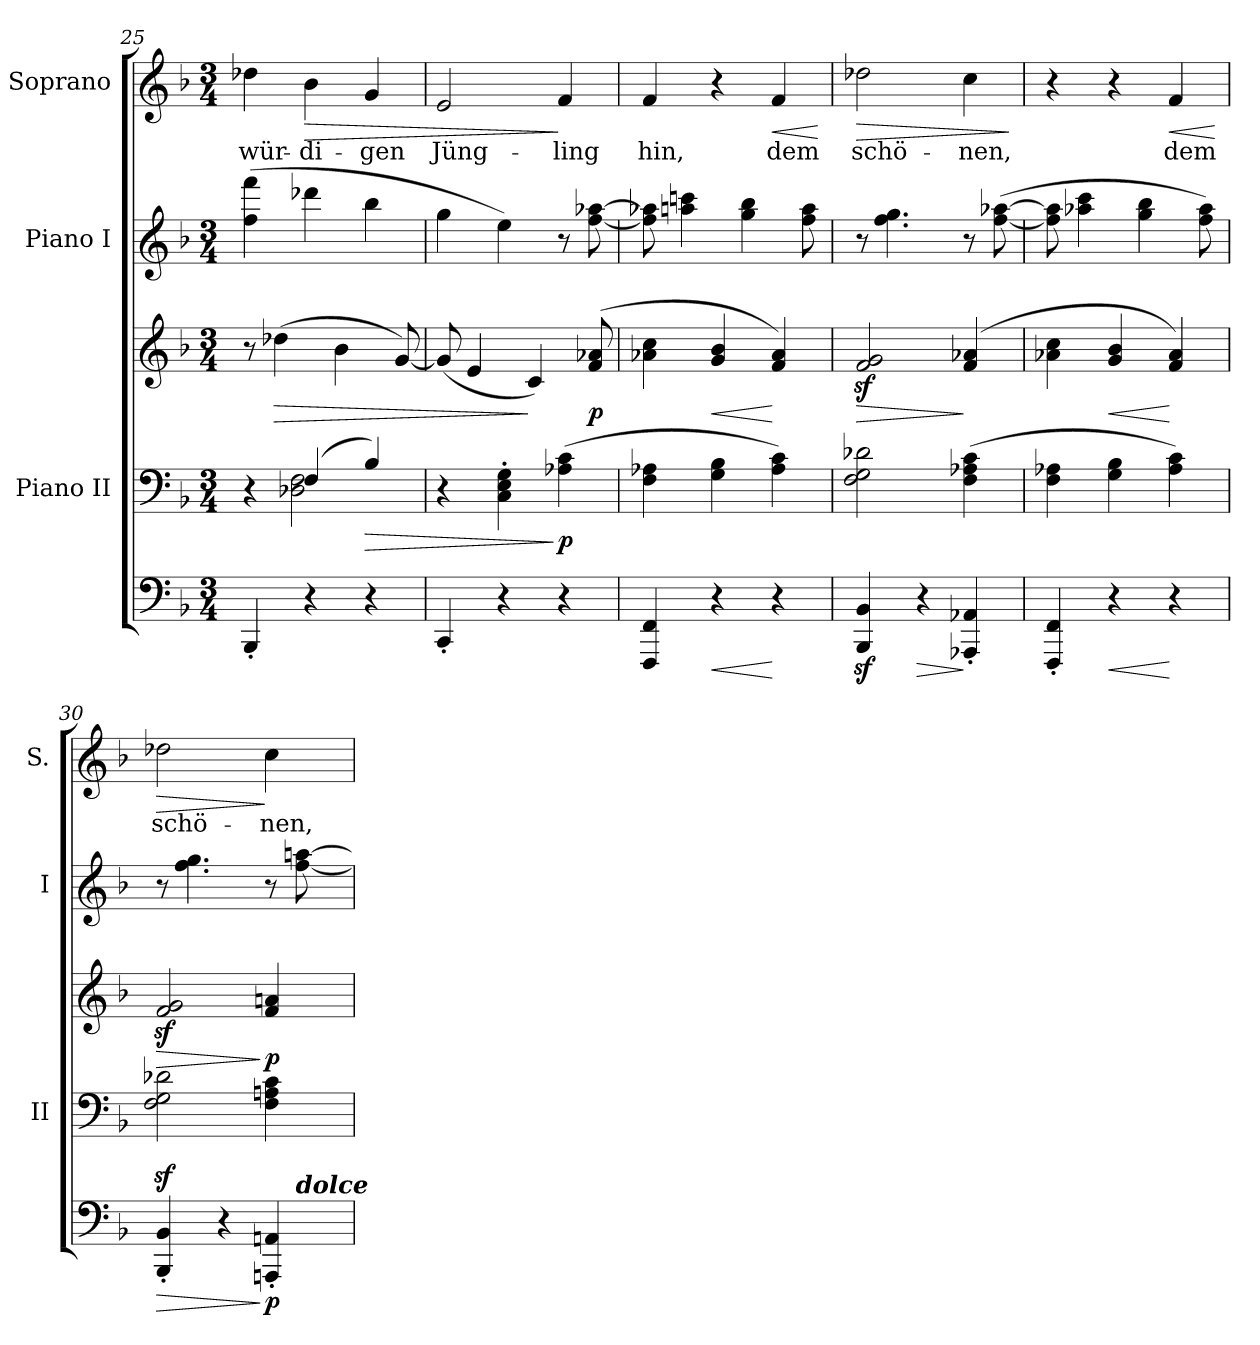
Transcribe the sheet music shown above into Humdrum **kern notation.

**kern	**dynam	**kern	**dynam	**kern	**dynam	**kern	**kern	**text	**dynam
*part5	*part5	*part4	*part4	*part3	*part3	*part2	*part1	*part1	*part1
*staff5	*staff5	*staff4	*staff4	*staff3	*staff3	*staff2	*staff1	*staff1	*staff1
*	*	*I"Piano II	*	*	*	*I"Piano I	*I"Soprano	*	*
*	*	*I'II	*	*	*	*I'I	*I'S.	*	*
*clefF4	*	*clefF4	*	*clefG2	*	*clefG2	*clefG2	*	*
*k[b-]	*	*k[b-]	*	*k[b-]	*	*k[b-]	*k[b-]	*	*
*F:	*	*F:	*	*F:	*	*F:	*F:	*	*
*M3/4	*	*M3/4	*	*M3/4	*	*M3/4	*M3/4	*	*
=25	=25	=25	=25	=25	=25	=25	=25	=25	=25
*	*	*^	*	*	*	*^	*	*	*
!	!	!	!	!	!	!	!	!	!	!LO:LY:b:color=#000000	!
4BBB-'i/	.	4r	4ryy	.	8r	.	(4ffi\ 4fffi	4ryy	4dd-Xi\	-wür-	.
!	!	!	!	!	!	!LO:HP:b	!	!	!	!	!
.	.	.	.	.	(4dd-Xi\	>	.	.	.	.	.
!	!	!	!	!	!	!	!	!	!	!LO:LY:b:color=#000000	!LO:HP:b
4r	.	(4Fi/	2D-Xi\ 2Fi	.	.	.	4ddd-Xi\	4ryy	4b-i\	-di-	>
.	.	.	.	.	4b-i\	.	.	.	.	.	.
!	!	!	!	!LO:HP:b	!	!	!	!	!	!	!
!	!	!	!	!	!	!	!	!	!	!LO:LY:b:color=#000000	!
4r	.	4B-i/)	.	>	.	.	4bb-i\	4ryy	4gi/	-gen	.
.	.	.	.	.	[8gi/)	.	.	.	.	.	.
*	*	*v	*v	*	*	*	*v	*v	*	*	*
=26	=26	=26	=26	=26	=26	=26	=26	=26	=26
!	!	!	!	!	!	!	!	!LO:LY:b:color=#000000	!
4CC'i/	.	4r	.	(8gi/]	.	4ggi\	2ei/	Jüng-	.
.	.	.	.	4ei/	.	.	.	.	.
4r	.	4Ci\' 4Ei' 4Gi'	.	.	.	4eei\)	.	.	.
.	.	.	.	4ci/)	]	.	.	.	.
!	!	!	!	!	!	!	!	!LO:LY:b:color=#000000	!
4r	.	(4A-Xi\ 4ci	] p	.	.	8r	4fi/	-ling	]
.	.	.	.	(8fi/ 8a-Xi	p	[8ffi\ [8aa-Xi	.	.	.
!!LO:LB:g=z
=27	=27	=27	=27	=27	=27	=27	=27	=27	=27
!	!	!	!	!	!	!	!	!LO:LY:b:color=#000000	!
4FFFi/ 4FFi	.	4Fi\ 4A-Xi	.	4a-Xi\ 4cci	.	8ffi\] 8aa-Xi]	4fi/	hin,	.
.	.	.	.	.	.	4aai\ 4cccni	.	.	.
!	!LO:HP:b	!	!	!	!LO:HP:b	!	!	!	!
4r	<	4Gi\ 4B-i	.	4gi/ 4b-i	<	.	4r	.	.
.	.	.	.	.	.	4ggi\ 4bb-i	.	.	.
!	!	!	!	!	!	!	!	!LO:LY:b:color=#000000	!LO:HP:b
4r	[	4A-i\ 4ci)	.	4fi/ 4a-i)	[	.	4fi/	dem	<
.	.	.	.	.	.	8ffi\ 8aai	.	.	.
.	.	.	.	.	.	.	.	.	[
=28	=28	=28	=28	=28	=28	=28	=28	=28	=28
!	!	!	!	!	!LO:HP:b	!	!	!	!
!	!	!	!	!	!	!	!	!LO:LY:b:color=#000000	!LO:HP:b
4BBB-i/z 4BB-iz	.	2Fi\ 2Gi 2d-Xi	.	2fi/z 2giz	>	8r	2dd-Xi\	schö-	>
.	.	.	.	.	.	4.ffi\ 4.ggi	.	.	.
!	!LO:HP:b	!	!	!	!	!	!	!	!
4r	>	.	.	.	.	.	.	.	.
!	!	!	!	!	!	!	!	!LO:LY:b:color=#000000	!
4AAA-Xi/' 4AA-Xi'	]	(4Fi\ 4A-Xi 4ci	.	(4fi/ 4a-Xi	]	8r	4cci\	-nen,	.
.	.	.	.	.	.	([8ffi\ [8aa-Xi	.	.	.
.	.	.	.	.	.	.	.	.	]
=29	=29	=29	=29	=29	=29	=29	=29	=29	=29
4FFFi/' 4FFi'	.	4Fi\ 4A-Xi	.	4a-Xi\ 4cci	.	8ffi\] 8aa-i]	4r	.	.
.	.	.	.	.	.	4aa-Xi\ 4ccci	.	.	.
!	!LO:HP:b	!	!	!	!LO:HP:b	!	!	!	!
4r	<	4Gi\ 4B-i	.	4gi/ 4b-i	<	.	4r	.	.
.	.	.	.	.	.	4ggi\ 4bb-i	.	.	.
!	!	!	!	!	!	!	!	!LO:LY:b:color=#000000	!LO:HP:b
4r	[	4A-i\ 4ci)	.	4fi/ 4a-i)	[	.	4fi/	dem	<
.	.	.	.	.	.	8ffi\ 8aa-i)	.	.	.
.	.	.	.	.	.	.	.	.	[
=30	=30	=30	=30	=30	=30	=30	=30	=30	=30
!	!LO:HP:b	!	!	!	!LO:HP:b	!	!	!	!
!	!	!	!	!	!	!	!	!LO:LY:b:color=#000000	!LO:HP:b
*^	*	*	*	*	*	*	*	*	*
4BBB-i/z' 4BB-iz'	2ryy	>	2Fi\ 2Gi 2d-Xi	.	2fi/z 2giz	>	8r	2dd-Xi\	schö-	>
.	.	.	.	.	.	.	4.ffi\ 4.ggi	.	.	.
4r	.	.	.	.	.	.	.	.	.	.
!	!	!	!	!	!	!	!	!	!LO:LY:b:color=#000000	!
4AAAni/' 4AAni'	8ryy	] p	4Fi\ 4Ani 4ci	.	4fi/ 4ani	] p	8r	4cci\	-nen,	]
!	!LO:TX:a:Bi:t=dolce	!	!	!	!	!	!	!	!	!
.	8ryy	.	.	.	.	.	[8ffi\ [8aani	.	.	.
*v	*v	*	*	*	*	*	*	*	*	*
=	=	=	=	=	=	=	=	=	=
*-	*-	*-	*-	*-	*-	*-	*-	*-	*-
